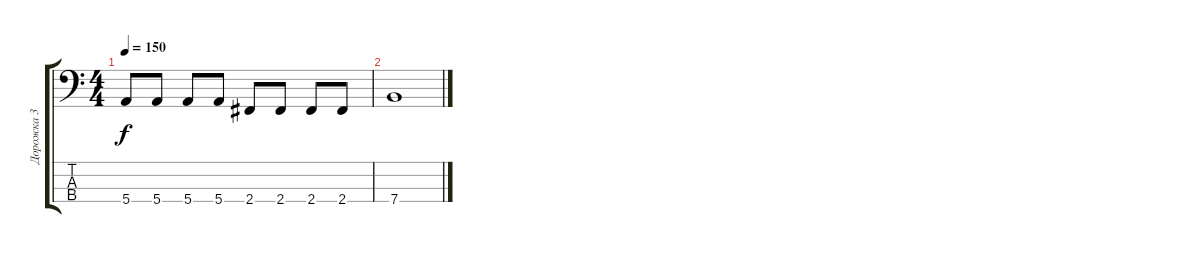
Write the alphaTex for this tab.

\track ("Дорожка 3" "Дорожка 3") {instrument electricbassfinger}
\staff {score tabs}
\tuning (G2 D2 A1 E1) {hide}
\ts (4 4)
\tempo 150
\clef f4
\ks c
5.4.8{dy f} 5.4.8 5.4.8 5.4.8 2.4.8 2.4.8 2.4.8 2.4.8 |
7.4.1
